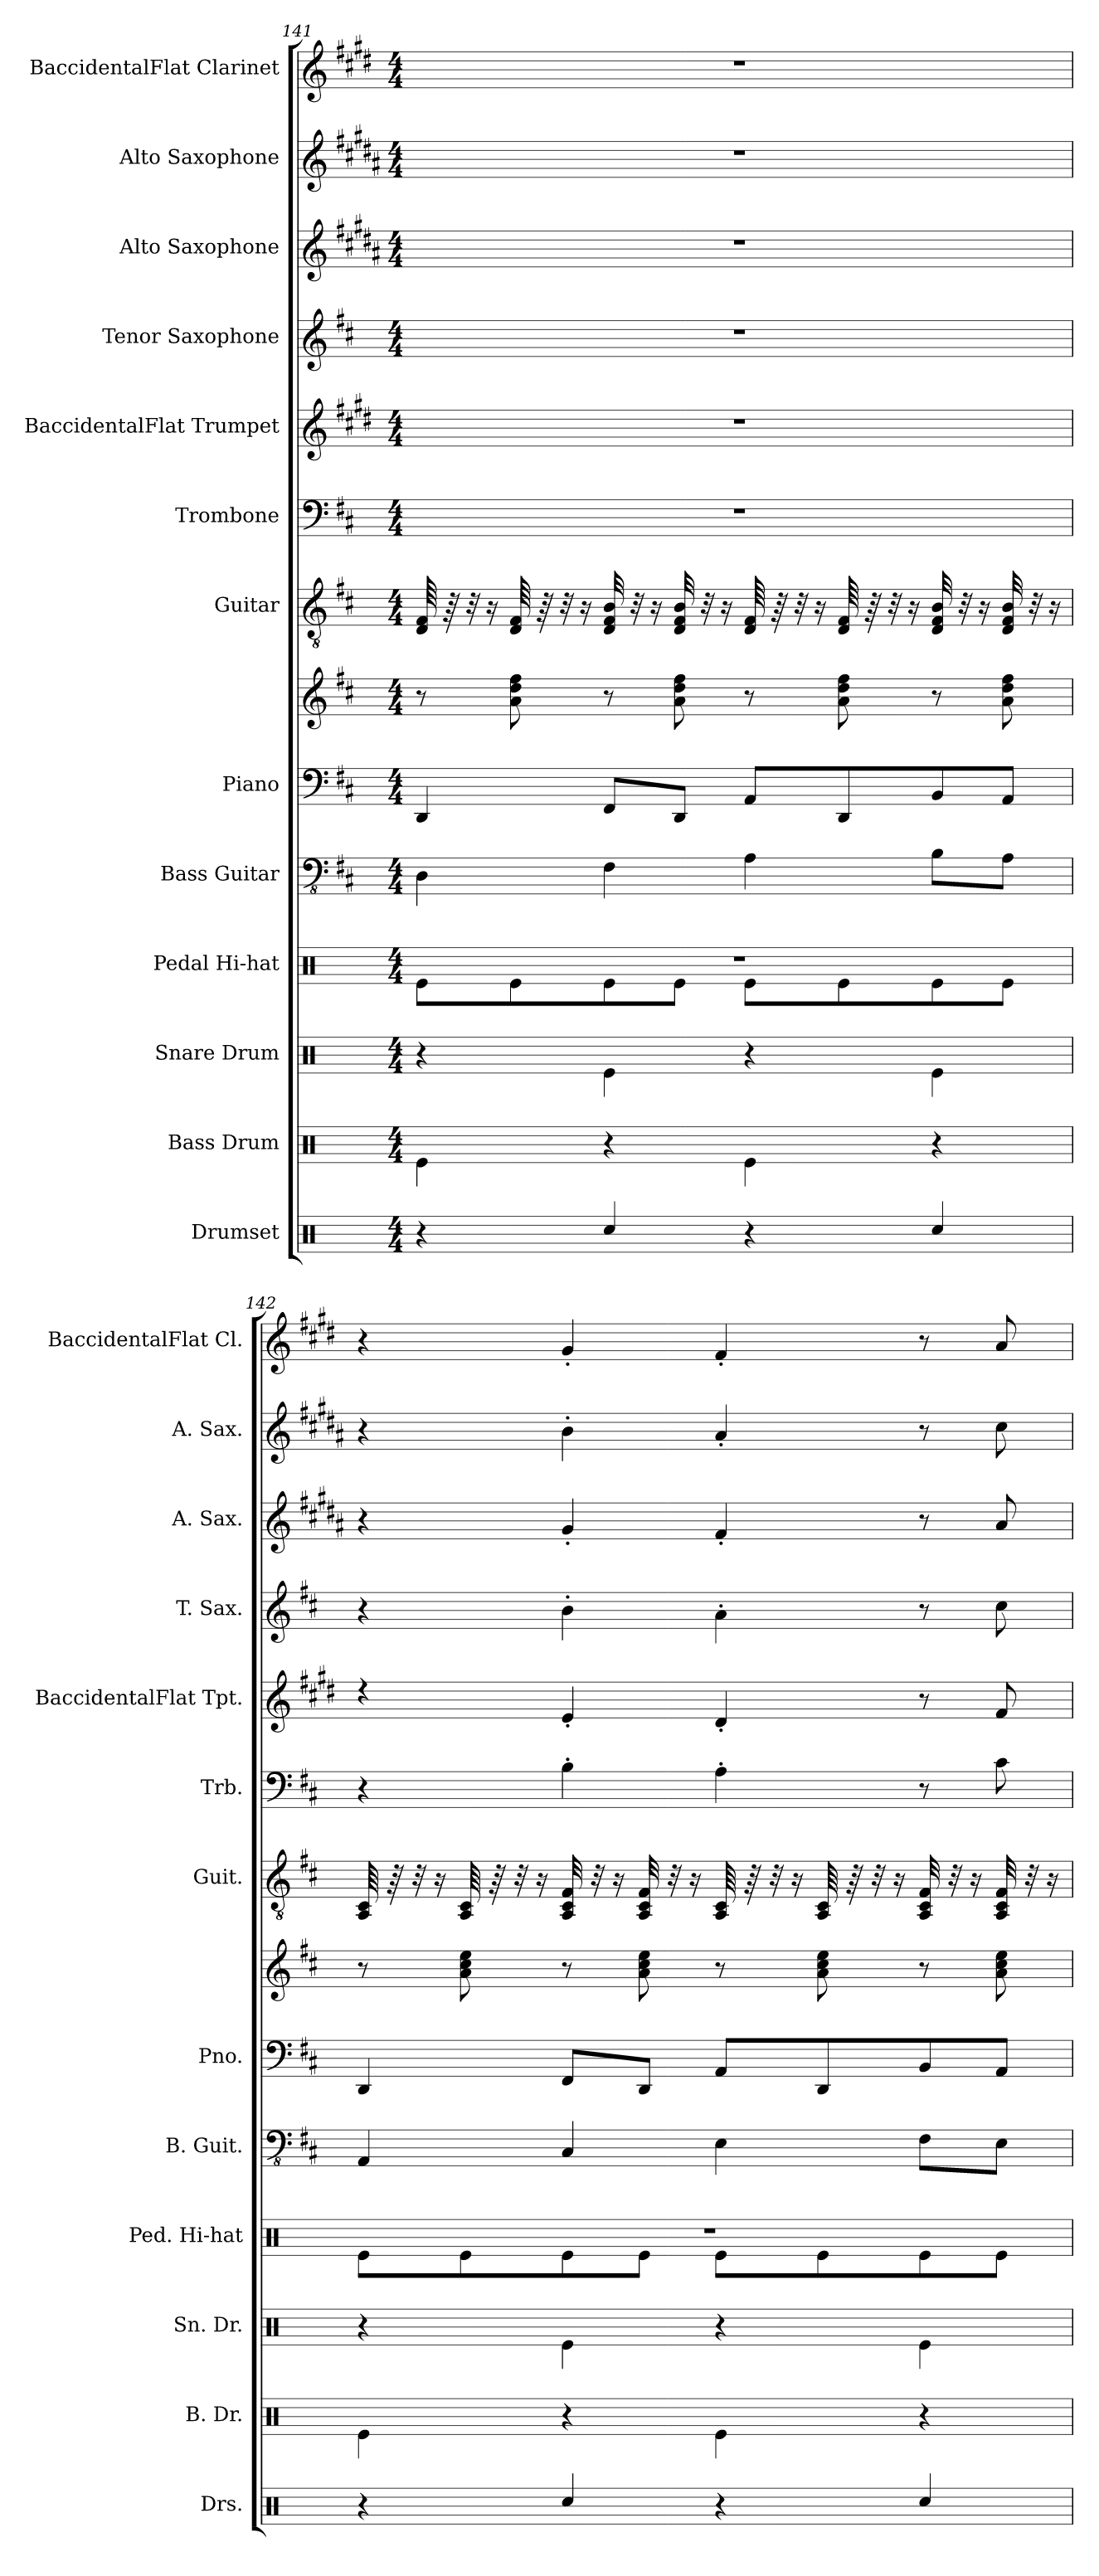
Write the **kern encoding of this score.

**kern	**kern	**kern	**kern	**kern	**kern	**kern	**kern	**kern	**kern	**kern	**kern	**kern	**kern
*part13	*part12	*part11	*part10	*part9	*part8	*part8	*part7	*part6	*part5	*part4	*part3	*part2	*part1
*staff14	*staff13	*staff12	*staff11	*staff10	*staff9	*staff8	*staff7	*staff6	*staff5	*staff4	*staff3	*staff2	*staff1
*I"Drumset	*I"Bass Drum	*I"Snare Drum	*I"Pedal Hi-hat	*I"Bass Guitar	*I"Piano	*	*I"Guitar	*I"Trombone	*I"BaccidentalFlat Trumpet	*I"Tenor Saxophone	*I"Alto Saxophone	*I"Alto Saxophone	*I"BaccidentalFlat Clarinet
*I'Drs.	*I'B. Dr.	*I'Sn. Dr.	*I'Ped. Hi-hat	*I'B. Guit.	*I'Pno.	*	*I'Guit.	*I'Trb.	*I'BaccidentalFlat Tpt.	*I'T. Sax.	*I'A. Sax.	*I'A. Sax.	*I'BaccidentalFlat Cl.
!!LO:PB:g=z
*clefX	*clefX	*clefX	*clefX	*clefFv4	*clefF4	*clefG2	*clefGv2	*clefF4	*clefG2	*clefG2	*clefG2	*clefG2	*clefG2
*	*	*	*	*	*	*	*	*	*ITrd1c2	*ITrd8c14	*ITrd5c9	*ITrd5c9	*ITrd1c2
*k[]	*k[]	*k[]	*k[]	*k[f#c#]	*k[f#c#]	*k[f#c#]	*k[f#c#]	*k[f#c#]	*k[f#c#]	*k[f#c#]	*k[f#c#]	*k[f#c#]	*k[f#c#]
*M4/4	*M4/4	*M4/4	*M4/4	*M4/4	*M4/4	*M4/4	*M4/4	*M4/4	*M4/4	*M4/4	*M4/4	*M4/4	*M4/4
=141	=141	=141	=141	=141	=141	=141	=141	=141	=141	=141	=141	=141	=141
*	*	*	*^	*	*	*	*	*	*	*	*	*	*
4r	4Re\	4r	1r	8Re\L	4DD\	4DD/	8r	64D/ 64F#/	1r	1r	1r	1r	1r	1r
.	.	.	.	.	.	.	.	64r	.	.	.	.	.	.
.	.	.	.	.	.	.	.	32r	.	.	.	.	.	.
.	.	.	.	.	.	.	.	16r	.	.	.	.	.	.
.	.	.	.	8Re\	.	.	8a\ 8dd\ 8ff#\	64D/ 64F#/	.	.	.	.	.	.
.	.	.	.	.	.	.	.	64r	.	.	.	.	.	.
.	.	.	.	.	.	.	.	32r	.	.	.	.	.	.
.	.	.	.	.	.	.	.	16r	.	.	.	.	.	.
4Rcc/	4r	4Re\	.	8Re\	4FF#\	8FF#/L	8r	32D/ 32F#/ 32B/	.	.	.	.	.	.
.	.	.	.	.	.	.	.	32r	.	.	.	.	.	.
.	.	.	.	.	.	.	.	16r	.	.	.	.	.	.
.	.	.	.	8Re\J	.	8DD/J	8a\ 8dd\ 8ff#\	32D/ 32F#/ 32B/	.	.	.	.	.	.
.	.	.	.	.	.	.	.	32r	.	.	.	.	.	.
.	.	.	.	.	.	.	.	16r	.	.	.	.	.	.
4r	4Re\	4r	.	8Re\L	4AA\	8AA/L	8r	64D/ 64F#/	.	.	.	.	.	.
.	.	.	.	.	.	.	.	64r	.	.	.	.	.	.
.	.	.	.	.	.	.	.	32r	.	.	.	.	.	.
.	.	.	.	.	.	.	.	16r	.	.	.	.	.	.
.	.	.	.	8Re\	.	8DD/	8a\ 8dd\ 8ff#\	64D/ 64F#/	.	.	.	.	.	.
.	.	.	.	.	.	.	.	64r	.	.	.	.	.	.
.	.	.	.	.	.	.	.	32r	.	.	.	.	.	.
.	.	.	.	.	.	.	.	16r	.	.	.	.	.	.
4Rcc/	4r	4Re\	.	8Re\	8BB\L	8BB/	8r	32D/ 32F#/ 32B/	.	.	.	.	.	.
.	.	.	.	.	.	.	.	32r	.	.	.	.	.	.
.	.	.	.	.	.	.	.	16r	.	.	.	.	.	.
.	.	.	.	8Re\J	8AA\J	8AA/J	8a\ 8dd\ 8ff#\	32D/ 32F#/ 32B/	.	.	.	.	.	.
.	.	.	.	.	.	.	.	32r	.	.	.	.	.	.
.	.	.	.	.	.	.	.	16r	.	.	.	.	.	.
!!LO:PB:g=z
=142	=142	=142	=142	=142	=142	=142	=142	=142	=142	=142	=142	=142	=142	=142
4r	4Re\	4r	1r	8Re\L	4AAA/	4DD/	8r	64AA/ 64C#/	4r	4rdd	4r	4r	4r	4r
.	.	.	.	.	.	.	.	64r	.	.	.	.	.	.
.	.	.	.	.	.	.	.	32r	.	.	.	.	.	.
.	.	.	.	.	.	.	.	16r	.	.	.	.	.	.
.	.	.	.	8Re\	.	.	8a\ 8cc#\ 8ee\	64AA/ 64C#/	.	.	.	.	.	.
.	.	.	.	.	.	.	.	64r	.	.	.	.	.	.
.	.	.	.	.	.	.	.	32r	.	.	.	.	.	.
.	.	.	.	.	.	.	.	16r	.	.	.	.	.	.
4Rcc/	4r	4Re\	.	8Re\	4CC#/	8FF#/L	8r	32AA/ 32C#/ 32F#/	4B'\	4d'/	4B'\	4B'/	4d'\	4f#'/
.	.	.	.	.	.	.	.	32r	.	.	.	.	.	.
.	.	.	.	.	.	.	.	16r	.	.	.	.	.	.
.	.	.	.	8Re\J	.	8DD/J	8a\ 8cc#\ 8ee\	32AA/ 32C#/ 32F#/	.	.	.	.	.	.
.	.	.	.	.	.	.	.	32r	.	.	.	.	.	.
.	.	.	.	.	.	.	.	16r	.	.	.	.	.	.
4r	4Re\	4r	.	8Re\L	4EE\	8AA/L	8r	64AA/ 64C#/	4A'\	4c#'/	4A'\	4A'/	4c#'/	4e'/
.	.	.	.	.	.	.	.	64r	.	.	.	.	.	.
.	.	.	.	.	.	.	.	32r	.	.	.	.	.	.
.	.	.	.	.	.	.	.	16r	.	.	.	.	.	.
.	.	.	.	8Re\	.	8DD/	8a\ 8cc#\ 8ee\	64AA/ 64C#/	.	.	.	.	.	.
.	.	.	.	.	.	.	.	64r	.	.	.	.	.	.
.	.	.	.	.	.	.	.	32r	.	.	.	.	.	.
.	.	.	.	.	.	.	.	16r	.	.	.	.	.	.
4Rcc/	4r	4Re\	.	8Re\	8FF#\L	8BB/	8r	32AA/ 32C#/ 32F#/	8r	8r	8r	8r	8r	8r
.	.	.	.	.	.	.	.	32r	.	.	.	.	.	.
.	.	.	.	.	.	.	.	16r	.	.	.	.	.	.
.	.	.	.	8Re\J	8EE\J	8AA/J	8a\ 8cc#\ 8ee\	32AA/ 32C#/ 32F#/	8c#\	8e/	8c#\	8c#/	8e\	8g/
.	.	.	.	.	.	.	.	32r	.	.	.	.	.	.
.	.	.	.	.	.	.	.	16r	.	.	.	.	.	.
*	*	*	*v	*v	*	*	*	*	*	*	*	*	*	*
=	=	=	=	=	=	=	=	=	=	=	=	=	=
*-	*-	*-	*-	*-	*-	*-	*-	*-	*-	*-	*-	*-	*-
